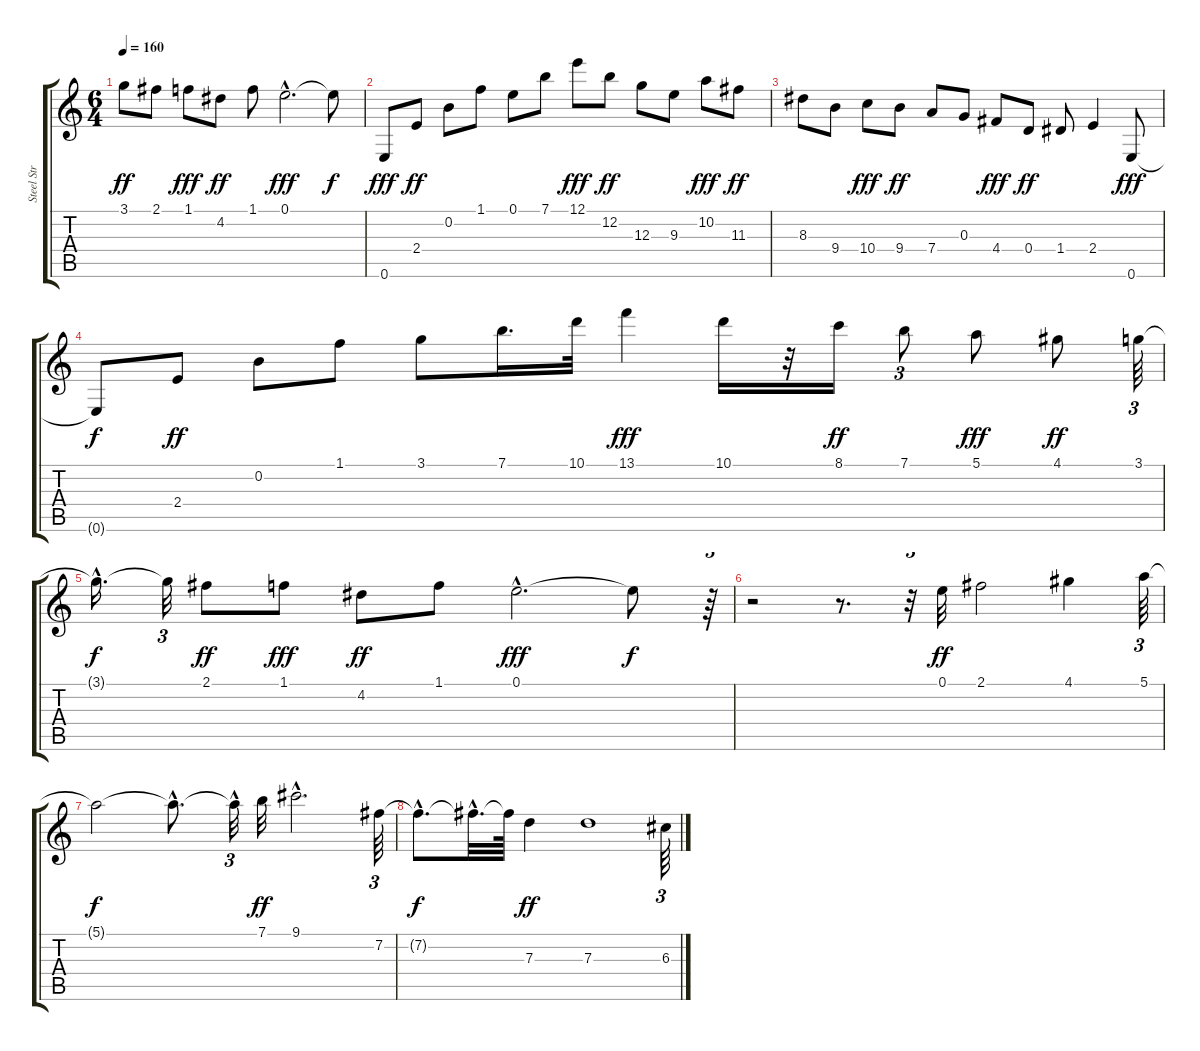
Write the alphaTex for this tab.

\track ("Steel Str Gtr (Al Di Meola)" "Steel Str ") {instrument acousticguitarsteel}
\staff {score tabs}
\tuning (E4 B3 G3 D3 A2 E2) {hide}
\ts (6 4)
\tempo 160
\clef g2
\ks c
3.1.8{dy ff} 2.1.8 1.1.8{dy fff} 4.2.8{dy ff} 1.1.8 0.1{hac}.2{d dy fff} 0.1{t}.8{dy f} |
0.6.8{dy fff} 2.4.8{dy ff} 0.2.8 1.1.8 0.1.8 7.1.8 12.1.8{dy fff} 12.2.8{dy ff} 12.3.8 9.3.8 10.2.8{dy fff} 11.3.8{dy ff} |
8.3.8 9.4.8 10.4.8{dy fff} 9.4.8{dy ff} 7.4.8 0.3.8 4.4.8{dy fff} 0.4.8{dy ff} 1.4.8 2.4.4 0.6.8{dy fff} |
0.6{t}.8{dy f} 2.4.8{dy ff} 0.2.8 1.1.8 3.1.8 7.1.16{d} 10.1.32 13.1.4{dy fff} 10.1.16 r.32 8.1.16{dy ff} 7.1.8{tu (3 2)} 5.1.8{dy fff} 4.1.8{dy ff} 3.1.64{tu (3 2)} |
3.1{hac t}.16{d dy f} 3.1{t}.32{tu (3 2)} 2.1.8{dy ff} 1.1.8{dy fff} 4.2.8{dy ff} 1.1.8 0.1{hac}.2{d dy fff} 0.1{t}.8{dy f} r.64{tu (3 2)} |
r.2 r.8{d} r.32{tu (3 2)} 0.1.32{dy ff} 2.1.2 4.1.4 5.1.64{tu (3 2)} |
5.1{t}.2{dy f} 5.1{hac t}.8{d} 5.1{hac t}.32{tu (3 2)} 7.1.32{dy ff} 9.1{hac}.2{d} 7.2.64{tu (3 2)} |
7.2{hac t}.8{d dy f} 7.2{hac t}.32{d} 7.2{t}.64 7.3.4{dy ff} 7.3.1 6.3.64{tu (3 2)}
